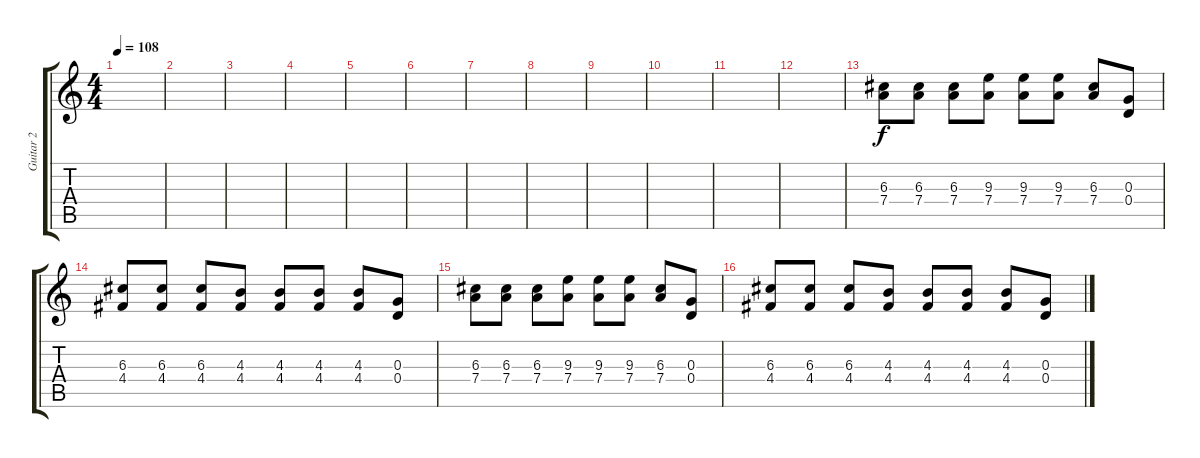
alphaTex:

\track ("Guitar 2" "Guitar 2") {instrument overdrivenguitar}
\staff {score tabs}
\tuning (E4 B3 G3 D3 A2 E2) {hide}
\ts (4 4)
\tempo 108
\clef g2
\ks c
|
|
|
|
|
|
|
|
|
|
|
|
(6.3 7.4).8 (6.3 7.4).8 (6.3 7.4).8 (9.3 7.4).8 (9.3 7.4).8 (9.3 7.4).8 (6.3 7.4).8 (0.3 0.4).8 |
(6.3 4.4).8 (6.3 4.4).8 (6.3 4.4).8 (4.3 4.4).8 (4.3 4.4).8 (4.3 4.4).8 (4.3 4.4).8 (0.3 0.4).8 |
(6.3 7.4).8 (6.3 7.4).8 (6.3 7.4).8 (9.3 7.4).8 (9.3 7.4).8 (9.3 7.4).8 (6.3 7.4).8 (0.3 0.4).8 |
(6.3 4.4).8 (6.3 4.4).8 (6.3 4.4).8 (4.3 4.4).8 (4.3 4.4).8 (4.3 4.4).8 (4.3 4.4).8 (0.3 0.4).8
